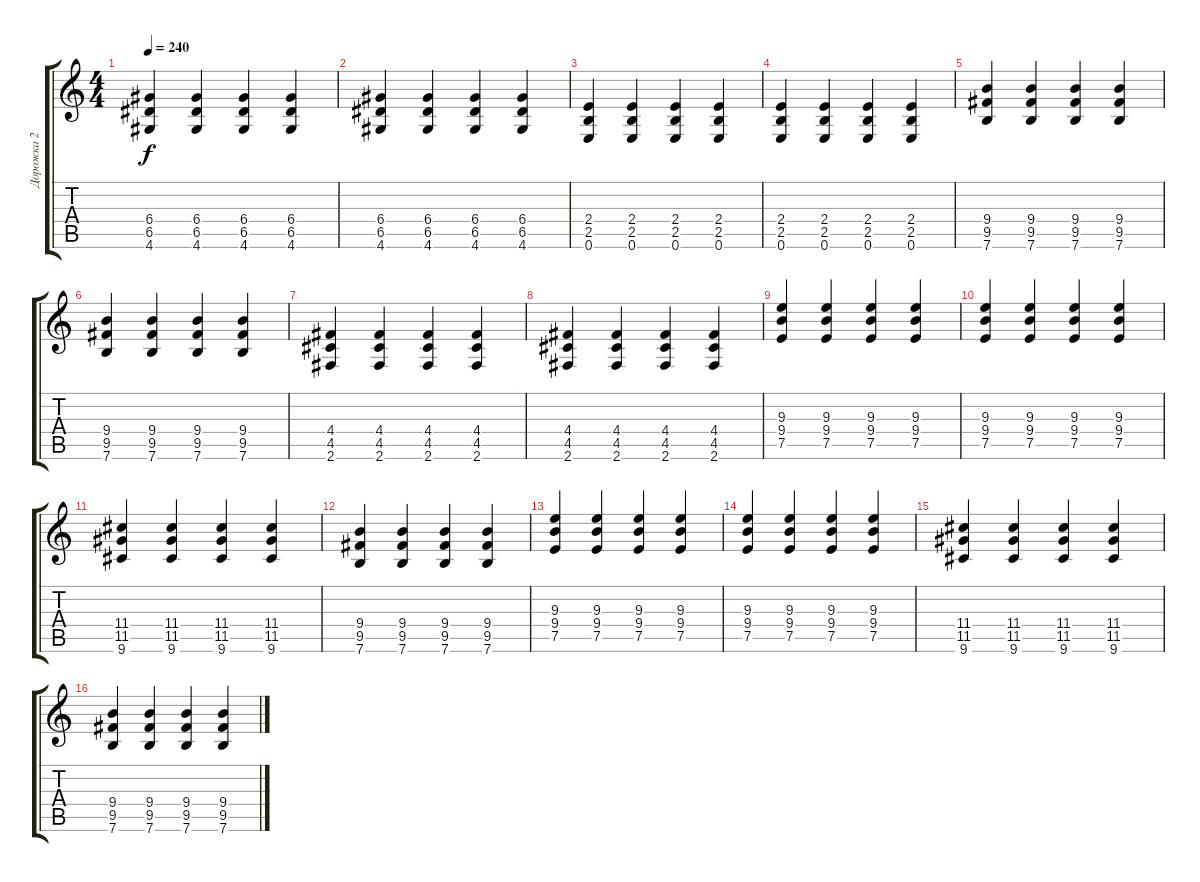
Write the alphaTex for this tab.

\track ("Дорожка 2" "Дорожка 2") {instrument distortionguitar}
\staff {score tabs}
\tuning (E4 B3 G3 D3 A2 E2) {hide}
\ts (4 4)
\tempo 240
\clef g2
\ks c
(6.4 6.5 4.6).4{dy f} (6.4 6.5 4.6).4 (6.4 6.5 4.6).4 (6.4 6.5 4.6).4 |
(6.4 6.5 4.6).4 (6.4 6.5 4.6).4 (6.4 6.5 4.6).4 (6.4 6.5 4.6).4 |
(2.4 2.5 0.6).4 (2.4 2.5 0.6).4 (2.4 2.5 0.6).4 (2.4 2.5 0.6).4 |
(2.4 2.5 0.6).4 (2.4 2.5 0.6).4 (2.4 2.5 0.6).4 (2.4 2.5 0.6).4 |
(9.4 9.5 7.6).4 (9.4 9.5 7.6).4 (9.4 9.5 7.6).4 (9.4 9.5 7.6).4 |
(9.4 9.5 7.6).4 (9.4 9.5 7.6).4 (9.4 9.5 7.6).4 (9.4 9.5 7.6).4 |
(4.4 4.5 2.6).4 (4.4 4.5 2.6).4 (4.4 4.5 2.6).4 (4.4 4.5 2.6).4 |
(4.4 4.5 2.6).4 (4.4 4.5 2.6).4 (4.4 4.5 2.6).4 (4.4 4.5 2.6).4 |
(9.3 9.4 7.5).4 (9.3 9.4 7.5).4 (9.3 9.4 7.5).4 (9.3 9.4 7.5).4 |
(9.3 9.4 7.5).4 (9.3 9.4 7.5).4 (9.3 9.4 7.5).4 (9.3 9.4 7.5).4 |
(11.4 11.5 9.6).4 (11.4 11.5 9.6).4 (11.4 11.5 9.6).4 (11.4 11.5 9.6).4 |
(9.4 9.5 7.6).4 (9.4 9.5 7.6).4 (9.4 9.5 7.6).4 (9.4 9.5 7.6).4 |
(9.3 9.4 7.5).4 (9.3 9.4 7.5).4 (9.3 9.4 7.5).4 (9.3 9.4 7.5).4 |
(9.3 9.4 7.5).4 (9.3 9.4 7.5).4 (9.3 9.4 7.5).4 (9.3 9.4 7.5).4 |
(11.4 11.5 9.6).4 (11.4 11.5 9.6).4 (11.4 11.5 9.6).4 (11.4 11.5 9.6).4 |
(9.4 9.5 7.6).4 (9.4 9.5 7.6).4 (9.4 9.5 7.6).4 (9.4 9.5 7.6).4
